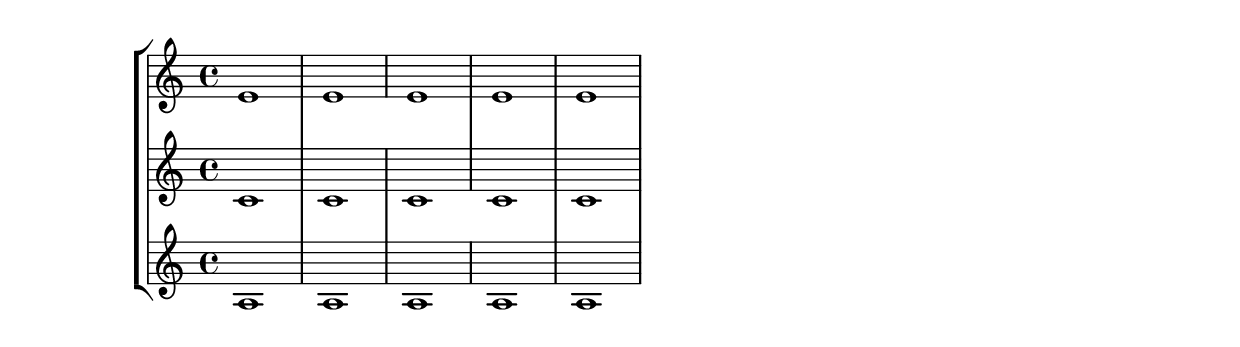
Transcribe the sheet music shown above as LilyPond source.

%% DO NOT EDIT this file manually; it is automatically
%% generated from LSR http://lsr.di.unimi.it
%% Make any changes in LSR itself, or in Documentation/snippets/new/ ,
%% and then run scripts/auxiliar/makelsr.py
%%
%% This file is in the public domain.
\version "2.18.0"

\header {
  lsrtags = "rhythms, tweaks-and-overrides"

  texidoc = "
By default, bar lines in StaffGroup, PianoStaff, or GrandStaff groups
are connected between the staves.  This behaviour can be overridden on
a staff-by-staff basis.

"
  doctitle = "Removing connecting bar lines on StaffGroup PianoStaff or GrandStaff"
} % begin verbatim


\relative c' {
  \new StaffGroup <<
    \new Staff {
      e1 | e
      \once \override Staff.BarLine.allow-span-bar = ##f
      e1 | e | e
    }
    \new Staff {
      c1 | c | c
      \once \override Staff.BarLine.allow-span-bar = ##f
      c1 | c
    }
    \new Staff {
      a1 | a | a | a | a
    }
  >>
}
